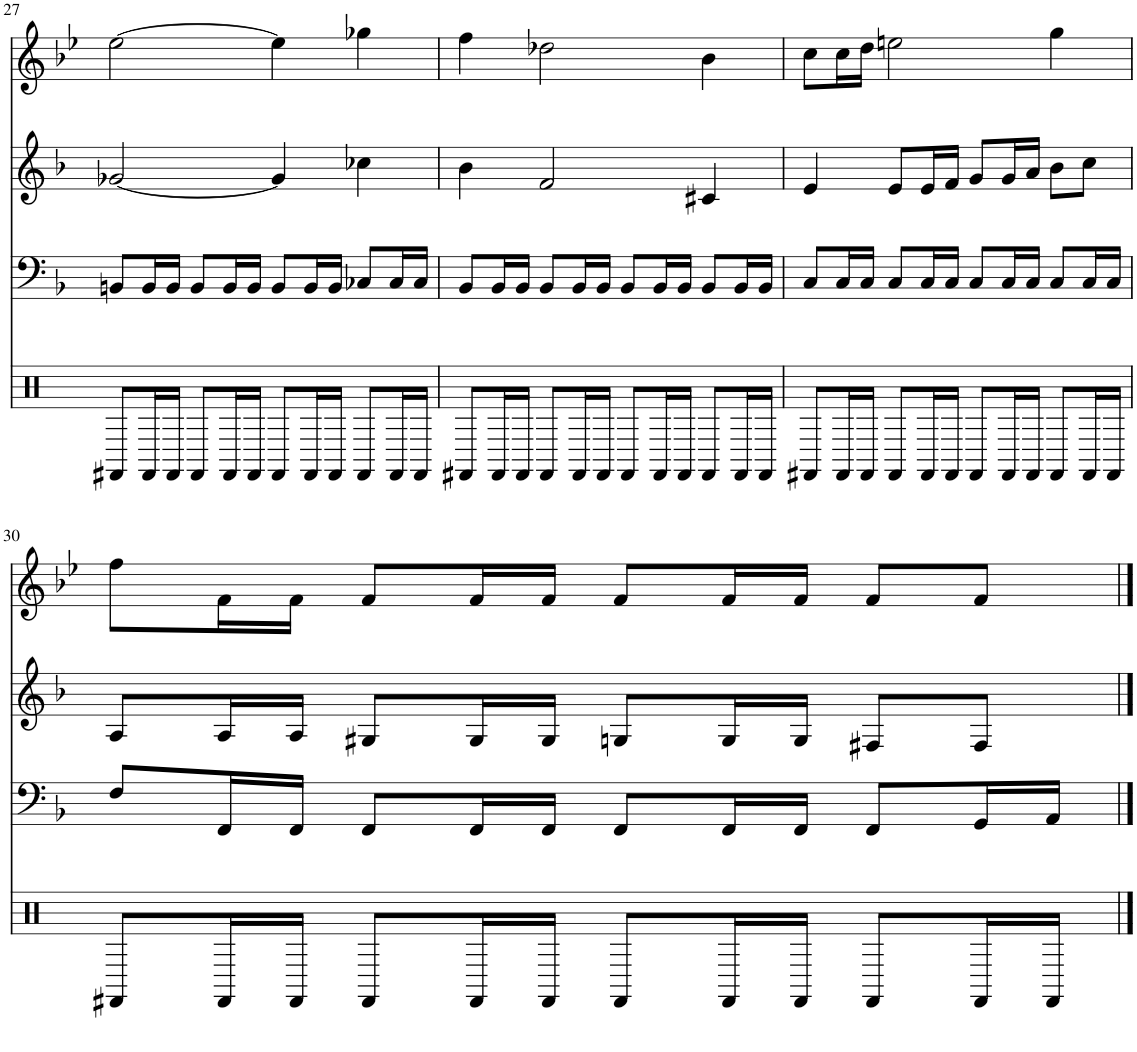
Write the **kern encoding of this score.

**kern	**kern	**kern	**kern
*part4	*part3	*part2	*part1
*staff4	*staff3	*staff2	*staff1
*I"Piano	*I"Piano	*I"Piano	*I"Piano
*I'Pno	*I'Pno	*I'Pno	*I'Pno
!!LO:PB:g=z
*clefX	*clefF4	*clefG2	*clefG2
*k[]	*k[b-]	*k[b-]	*k[b-e-]
*M4/4	*M4/4	*M4/4	*M4/4
=27	=27	=27	=27
8FF#X/L	8BBn/L	[2g-X/	[2ee-\
16FF/L	16BB/L	.	.
16FF/JJ	16BB/JJ	.	.
8FF/L	8BB/L	.	.
16FF/L	16BB/L	.	.
16FF/JJ	16BB/JJ	.	.
8FF/L	8BB/L	4g-/]	4ee-\]
16FF/L	16BB/L	.	.
16FF/JJ	16BB/JJ	.	.
8FF/L	8C-X/L	4cc-X\	4gg-X\
16FF/L	16C-/L	.	.
16FF/JJ	16C-/JJ	.	.
=28	=28	=28	=28
8FF#X/L	8BB-/L	4b-\	4ff\
16FF/L	16BB-/L	.	.
16FF/JJ	16BB-/JJ	.	.
8FF/L	8BB-/L	2f/	2dd-X\
16FF/L	16BB-/L	.	.
16FF/JJ	16BB-/JJ	.	.
8FF/L	8BB-/L	.	.
16FF/L	16BB-/L	.	.
16FF/JJ	16BB-/JJ	.	.
8FF/L	8BB-/L	4c#X/	4b-\
16FF/L	16BB-/L	.	.
16FF/JJ	16BB-/JJ	.	.
=29	=29	=29	=29
8FF#X/L	8C/L	4e/	8cc\L
16FF/L	16C/L	.	16cc\L
16FF/JJ	16C/JJ	.	16dd\JJ
8FF/L	8C/L	8e/L	2een\
16FF/L	16C/L	16e/L	.
16FF/JJ	16C/JJ	16f/JJ	.
8FF/L	8C/L	8g/L	.
16FF/L	16C/L	16g/L	.
16FF/JJ	16C/JJ	16a/JJ	.
8FF/L	8C/L	8b-\L	4gg\
16FF/L	16C/L	8cc\J	.
16FF/JJ	16C/JJ	.	.
!!LO:LB:g=z
=30	=30	=30	=30
8FF#X/L	8F/L	8A/L	8ff\L
16FF/L	16FF/L	16A/L	16f\L
16FF/JJ	16FF/JJ	16A/JJ	16f\JJ
8FF/L	8FF/L	8G#X/L	8f/L
16FF/L	16FF/L	16G#/L	16f/L
16FF/JJ	16FF/JJ	16G#/JJ	16f/JJ
8FF/L	8FF/L	8Gn/L	8f/L
16FF/L	16FF/L	16G/L	16f/L
16FF/JJ	16FF/JJ	16G/JJ	16f/JJ
8FF/L	8FF/L	8F#X/L	8f/L
16FF/L	16GG/L	8F#/J	8f/J
16FF/JJ	16AA/JJ	.	.
==	==	==	==
*-	*-	*-	*-
